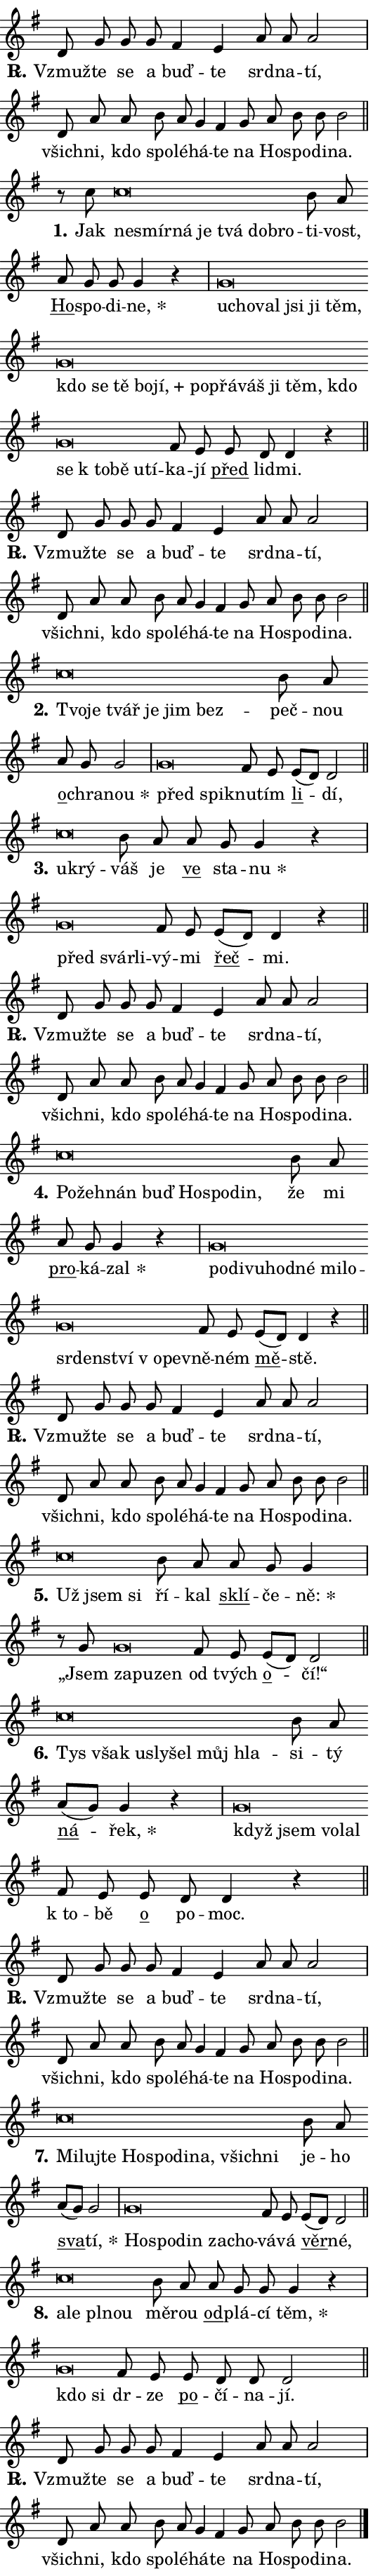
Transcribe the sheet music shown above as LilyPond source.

\version "2.24.0"
\header { tagline = "" }
\paper {
  indent = 0\cm
  top-margin = 0\cm
  right-margin = 0.13\cm % to fit lyric hyphens
  bottom-margin = 0\cm
  left-margin = 0\cm
  paper-width = 9\cm
  page-breaking = #ly:one-page-breaking
  system-system-spacing.basic-distance = #11
  score-system-spacing.basic-distance = #11
  ragged-last = ##f
}


%% Author: Thomas Morley
%% https://lists.gnu.org/archive/html/lilypond-user/2020-05/msg00002.html
#(define (line-position grob)
"Returns position of @var[grob} in current system:
   @code{'start}, if at first time-step
   @code{'end}, if at last time-step
   @code{'middle} otherwise
"
  (let* ((col (ly:item-get-column grob))
         (ln (ly:grob-object col 'left-neighbor))
         (rn (ly:grob-object col 'right-neighbor))
         (col-to-check-left (if (ly:grob? ln) ln col))
         (col-to-check-right (if (ly:grob? rn) rn col))
         (break-dir-left
           (and
             (ly:grob-property col-to-check-left 'non-musical #f)
             (ly:item-break-dir col-to-check-left)))
         (break-dir-right
           (and
             (ly:grob-property col-to-check-right 'non-musical #f)
             (ly:item-break-dir col-to-check-right))))
        (cond ((eqv? 1 break-dir-left) 'start)
              ((eqv? -1 break-dir-right) 'end)
              (else 'middle))))

#(define (tranparent-at-line-position vctor)
  (lambda (grob)
  "Relying on @code{line-position} select the relevant enry from @var{vctor}.
Used to determine transparency,"
    (case (line-position grob)
      ((end) (not (vector-ref vctor 0)))
      ((middle) (not (vector-ref vctor 1)))
      ((start) (not (vector-ref vctor 2))))))

noteHeadBreakVisibility =
#(define-music-function (break-visibility)(vector?)
"Makes @code{NoteHead}s transparent relying on @var{break-visibility}"
#{
  \override NoteHead.transparent =
    #(tranparent-at-line-position break-visibility)
#})

#(define delete-ledgers-for-transparent-note-heads
  (lambda (grob)
    "Reads whether a @code{NoteHead} is transparent.
If so this @code{NoteHead} is removed from @code{'note-heads} from
@var{grob}, which is supposed to be @code{LedgerLineSpanner}.
As a result ledgers are not printed for this @code{NoteHead}"
    (let* ((nhds-array (ly:grob-object grob 'note-heads))
           (nhds-list
             (if (ly:grob-array? nhds-array)
                 (ly:grob-array->list nhds-array)
                 '()))
           ;; Relies on the transparent-property being done before
           ;; Staff.LedgerLineSpanner.after-line-breaking is executed.
           ;; This is fragile ...
           (to-keep
             (remove
               (lambda (nhd)
                 (ly:grob-property nhd 'transparent #f))
               nhds-list)))
      ;; TODO find a better method to iterate over grob-arrays, similiar
      ;; to filter/remove etc for lists
      ;; For now rebuilt from scratch
      (set! (ly:grob-object grob 'note-heads)  '())
      (for-each
        (lambda (nhd)
          (ly:pointer-group-interface::add-grob grob 'note-heads nhd))
        to-keep))))

squashNotes = {
  \override NoteHead.X-extent = #'(-0.2 . 0.2)
  \override NoteHead.Y-extent = #'(-0.75 . 0)
  \override NoteHead.stencil =
    #(lambda (grob)
       (let ((pos (ly:grob-property grob 'staff-position)))
         (begin
           (if (< pos -7) (display "ERROR: Lower brevis then expected\n") (display ""))
           (if (<= pos -6) ly:text-interface::print ly:note-head::print))))
}
unSquashNotes = {
  \revert NoteHead.X-extent
  \revert NoteHead.Y-extent
  \revert NoteHead.stencil
}

hideNotes = \noteHeadBreakVisibility #begin-of-line-visible
unHideNotes = \noteHeadBreakVisibility #all-visible

% work-around for resetting accidentals
% https://lilypond.org/doc/v2.23/Documentation/notation/displaying-rhythms#unmetered-music
cadenzaMeasure = {
  \cadenzaOff
  \partial 1024 s1024
  \cadenzaOn
}

#(define-markup-command (accent layout props text) (markup?)
  "Underline accented syllable"
  (interpret-markup layout props
    #{\markup \override #'(offset . 4.3) \underline { #text }#}))

responsum = \markup \concat {
  "R" \hspace #-1.05 \path #0.1 #'((moveto 0 0.07) (lineto 0.9 0.8)) \hspace #0.05 "."
}

spaceSize = #0.6828661417322834 % exact space size for TeX Gyre Schola

\layout {
  \context {
    \Staff
    \remove "Time_signature_engraver"
    \override LedgerLineSpanner.after-line-breaking = #delete-ledgers-for-transparent-note-heads
  }
  \context {
    \Lyrics {
      \override LyricSpace.minimum-distance = \spaceSize
      \override LyricText.font-name = #"TeX Gyre Schola"
      \override LyricText.font-size = 1
      \override StanzaNumber.font-name = #"TeX Gyre Schola Bold"
      \override StanzaNumber.font-size = 1
    }
  }
  \context {
    \Score 
    \override NoteHead.text =
      #(lambda (grob) 
        (let ((pos (ly:grob-property grob 'staff-position)))
          #{\markup {
            \combine
              \halign #-0.55 \raise #(if (= pos -6) 0 0.5) \override #'(thickness . 2) \draw-line #'(3.2 . 0)
              \musicglyph "noteheads.sM1"
          }#}))
  }
}

% magnetic-lyrics.ily
%
%   written by
%     Jean Abou Samra <jean@abou-samra.fr>
%     Werner Lemberg <wl@gnu.org>
%
%   adapted by
%     Jiri Hon <jiri.hon@gmail.com>
%
% Version 2022-Apr-15

% https://www.mail-archive.com/lilypond-user@gnu.org/msg149350.html

#(define (Left_hyphen_pointer_engraver context)
   "Collect syllable-hyphen-syllable occurrences in lyrics and store
them in properties.  This engraver only looks to the left.  For
example, if the lyrics input is @code{foo -- bar}, it does the
following.

@itemize @bullet
@item
Set the @code{text} property of the @code{LyricHyphen} grob between
@q{foo} and @q{bar} to @code{foo}.

@item
Set the @code{left-hyphen} property of the @code{LyricText} grob with
text @q{foo} to the @code{LyricHyphen} grob between @q{foo} and
@q{bar}.
@end itemize

Use this auxiliary engraver in combination with the
@code{lyric-@/text::@/apply-@/magnetic-@/offset!} hook."
   (let ((hyphen #f)
         (text #f))
     (make-engraver
      (acknowledgers
       ((lyric-syllable-interface engraver grob source-engraver)
        (set! text grob)))
      (end-acknowledgers
       ((lyric-hyphen-interface engraver grob source-engraver)
        ;(when (not (grob::has-interface grob 'lyric-space-interface))
          (set! hyphen grob)));)
      ((stop-translation-timestep engraver)
       (when (and text hyphen)
         (ly:grob-set-object! text 'left-hyphen hyphen))
       (set! text #f)
       (set! hyphen #f)))))

#(define (lyric-text::apply-magnetic-offset! grob)
   "If the space between two syllables is less than the value in
property @code{LyricText@/.details@/.squash-threshold}, move the right
syllable to the left so that it gets concatenated with the left
syllable.

Use this function as a hook for
@code{LyricText@/.after-@/line-@/breaking} if the
@code{Left_@/hyphen_@/pointer_@/engraver} is active."
   (let ((hyphen (ly:grob-object grob 'left-hyphen #f)))
     (when hyphen
       (let ((left-text (ly:spanner-bound hyphen LEFT)))
         (when (grob::has-interface left-text 'lyric-syllable-interface)
           (let* ((common (ly:grob-common-refpoint grob left-text X))
                  (this-x-ext (ly:grob-extent grob common X))
                  (left-x-ext
                   (begin
                     ;; Trigger magnetism for left-text.
                     (ly:grob-property left-text 'after-line-breaking)
                     (ly:grob-extent left-text common X)))
                  ;; `delta` is the gap width between two syllables.
                  (delta (- (interval-start this-x-ext)
                            (interval-end left-x-ext)))
                  (details (ly:grob-property grob 'details))
                  (threshold (assoc-get 'squash-threshold details 0.2)))
             (when (< delta threshold)
               (let* (;; We have to manipulate the input text so that
                      ;; ligatures crossing syllable boundaries are not
                      ;; disabled.  For languages based on the Latin
                      ;; script this is essentially a beautification.
                      ;; However, for non-Western scripts it can be a
                      ;; necessity.
                      (lt (ly:grob-property left-text 'text))
                      (rt (ly:grob-property grob 'text))
                      (is-space (grob::has-interface hyphen 'lyric-space-interface))
                      (space (if is-space " " ""))
                      (extra-delta (if is-space spaceSize 0))
                      ;; Append new syllable.
                      (ltrt-space (if (and (string? lt) (string? rt))
                                (string-append lt space rt)
                                (make-concat-markup (list lt space rt))))
                      ;; Right-align `ltrt` to the right side.
                      (ltrt-space-markup (grob-interpret-markup
                               grob
                               (make-translate-markup
                                (cons (interval-length this-x-ext) 0)
                                (make-right-align-markup ltrt-space)))))
                 (begin
                   ;; Don't print `left-text`.
                   (ly:grob-set-property! left-text 'stencil #f)
                   ;; Set text and stencil (which holds all collected
                   ;; syllables so far) and shift it to the left.
                   (ly:grob-set-property! grob 'text ltrt-space)
                   (ly:grob-set-property! grob 'stencil ltrt-space-markup)
                   (ly:grob-translate-axis! grob (- (- delta extra-delta)) X))))))))))


#(define (lyric-hyphen::displace-bounds-first grob)
   ;; Make very sure this callback isn't triggered too early.
   (let ((left (ly:spanner-bound grob LEFT))
         (right (ly:spanner-bound grob RIGHT)))
     (ly:grob-property left 'after-line-breaking)
     (ly:grob-property right 'after-line-breaking)
     (ly:lyric-hyphen::print grob)))

squashThreshold = #0.4

\layout {
  \context {
    \Lyrics
    \consists #Left_hyphen_pointer_engraver
    \override LyricText.after-line-breaking =
      #lyric-text::apply-magnetic-offset!
    \override LyricHyphen.stencil = #lyric-hyphen::displace-bounds-first
    \override LyricText.details.squash-threshold = \squashThreshold
    \override LyricHyphen.minimum-distance = 0
    \override LyricHyphen.minimum-length = \squashThreshold
  }
}

squashText = \override LyricText.details.squash-threshold = 9999
unSquashText = \override LyricText.details.squash-threshold = \squashThreshold

leftText = \override LyricText.self-alignment-X = #LEFT
unLeftText = \revert LyricText.self-alignment-X

starOffset = #(lambda (grob) 
                (let ((x_offset (ly:self-alignment-interface::aligned-on-x-parent grob)))
                  (if (= x_offset 0) 0 (+ x_offset 1.2))))

star = #(define-music-function (syllable)(string?)
"Append star separator at the end of a syllable"
#{
  \once \override LyricText.X-offset = #starOffset
  \lyricmode { \markup {
    #syllable
    \override #'((font-name . "TeX Gyre Schola Bold")) \hspace #0.2 \lower #0.65 \larger "*"
  } }
#})

starAccent = #(define-music-function (syllable)(string?)
"Append star separator at the end of a syllable and make accent"
#{
  \once \override LyricText.X-offset = #starOffset
  \lyricmode { \markup {
    \accent #syllable
    \override #'((font-name . "TeX Gyre Schola Bold")) \hspace #0.2 \lower #0.65 \larger "*"
  } }
#})

breath = #(define-music-function (syllable)(string?)
"Append breathing indicator at the end of a syllable"
#{
  \lyricmode { \markup { #syllable "+" } }
#})

optionalBreath = #(define-music-function (syllable)(string?)
"Append optional breathing indicator at the end of a syllable"
#{
  \lyricmode { \markup { #syllable "(+)" } }
#})


\score {
    <<
        \new Voice = "melody" { \cadenzaOn \key g \major \relative { d'8 g g g fis4 e a8 a a2 \cadenzaMeasure \bar "|" d,8 a' a \bar "" b a \bar "" g4 fis \bar "" g8 a b b b2 \cadenzaMeasure \bar "||" \break } }
        \new Lyrics \lyricsto "melody" { \lyricmode { \set stanza = \responsum
Vzmuž -- te se a buď -- te srd -- na -- tí, všich -- ni, kdo spo -- lé -- há -- te na Ho -- spo -- di -- na. } }
    >>
    \layout {}
}

\score {
    <<
        \new Voice = "melody" { \cadenzaOn \key g \major \relative { r8 c''8 \squashNotes c\breve*1/16 \hideNotes \breve*1/16 \bar "" \breve*1/16 \bar "" \breve*1/16 \bar "" \breve*1/16 \bar "" \breve*1/16 \breve*1/16 \bar "" \unHideNotes \unSquashNotes b8 a \bar "" a g g g4 r \cadenzaMeasure \bar "|" \squashNotes g\breve*1/16 \hideNotes \breve*1/16 \bar "" \breve*1/16 \bar "" \breve*1/16 \bar "" \breve*1/16 \bar "" \breve*1/16 \bar "" \breve*1/16 \bar "" \breve*1/16 \bar "" \breve*1/16 \bar "" \breve*1/16 \bar "" \breve*1/16 \bar "" \breve*1/16 \bar "" \breve*1/16 \bar "" \breve*1/16 \bar "" \breve*1/16 \bar "" \breve*1/16 \bar "" \breve*1/16 \bar "" \breve*1/16 \bar "" \breve*1/16 \bar "" \breve*1/16 \bar "" \breve*1/16 \breve*1/16 \bar "" \unHideNotes \unSquashNotes fis8 e \bar "" e d d4 r \cadenzaMeasure \bar "||" \break } }
        \new Lyrics \lyricsto "melody" { \lyricmode { \set stanza = "1."
Jak \leftText ne -- \squashText smír -- ná je tvá dob -- ro -- \unLeftText \unSquashText ti -- vost, \markup \accent Ho -- spo -- di -- \star ne, \leftText u -- \squashText cho -- val jsi ji těm, kdo se tě bo -- \breath "jí," po -- přá -- váš ji těm, kdo se "k to" -- bě u -- tí -- \unLeftText \unSquashText ka -- jí \markup \accent před lid -- mi. } }
    >>
    \layout {}
}

\score {
    <<
        \new Voice = "melody" { \cadenzaOn \key g \major \relative { d'8 g g g fis4 e a8 a a2 \cadenzaMeasure \bar "|" d,8 a' a \bar "" b a \bar "" g4 fis \bar "" g8 a b b b2 \cadenzaMeasure \bar "||" \break } }
        \new Lyrics \lyricsto "melody" { \lyricmode { \set stanza = \responsum
Vzmuž -- te se a buď -- te srd -- na -- tí, všich -- ni, kdo spo -- lé -- há -- te na Ho -- spo -- di -- na. } }
    >>
    \layout {}
}

\score {
    <<
        \new Voice = "melody" { \cadenzaOn \key g \major \relative { \squashNotes c''\breve*1/16 \hideNotes \breve*1/16 \bar "" \breve*1/16 \bar "" \breve*1/16 \bar "" \breve*1/16 \breve*1/16 \bar "" \unHideNotes \unSquashNotes b8 a \bar "" a g g2 \cadenzaMeasure \bar "|" \squashNotes g\breve*1/16 \hideNotes \breve*1/16 \bar "" \unHideNotes \unSquashNotes fis8 e \bar "" e[( d)] d2 \cadenzaMeasure \bar "||" \break } }
        \new Lyrics \lyricsto "melody" { \lyricmode { \set stanza = "2."
\leftText Tvo -- \squashText je tvář je jim bez -- \unLeftText \unSquashText peč -- nou \markup \accent o -- chra -- \star nou \leftText před \squashText spik -- \unLeftText \unSquashText nu -- tím \markup \accent li -- dí, } }
    >>
    \layout {}
}

\score {
    <<
        \new Voice = "melody" { \cadenzaOn \key g \major \relative { \squashNotes c''\breve*1/16 \hideNotes \breve*1/16 \bar "" \unHideNotes \unSquashNotes b8 a \bar "" a g g4 r \cadenzaMeasure \bar "|" \squashNotes g\breve*1/16 \hideNotes \breve*1/16 \breve*1/16 \bar "" \unHideNotes \unSquashNotes fis8 e \bar "" e[( d)] d4 r \cadenzaMeasure \bar "||" \break } }
        \new Lyrics \lyricsto "melody" { \lyricmode { \set stanza = "3."
\leftText u -- \squashText krý -- \unLeftText \unSquashText váš je \markup \accent ve sta -- \star nu \leftText před \squashText svár -- li -- \unLeftText \unSquashText vý -- mi \markup \accent řeč -- mi. } }
    >>
    \layout {}
}

\score {
    <<
        \new Voice = "melody" { \cadenzaOn \key g \major \relative { d'8 g g g fis4 e a8 a a2 \cadenzaMeasure \bar "|" d,8 a' a \bar "" b a \bar "" g4 fis \bar "" g8 a b b b2 \cadenzaMeasure \bar "||" \break } }
        \new Lyrics \lyricsto "melody" { \lyricmode { \set stanza = \responsum
Vzmuž -- te se a buď -- te srd -- na -- tí, všich -- ni, kdo spo -- lé -- há -- te na Ho -- spo -- di -- na. } }
    >>
    \layout {}
}

\score {
    <<
        \new Voice = "melody" { \cadenzaOn \key g \major \relative { \squashNotes c''\breve*1/16 \hideNotes \breve*1/16 \bar "" \breve*1/16 \bar "" \breve*1/16 \bar "" \breve*1/16 \bar "" \breve*1/16 \breve*1/16 \bar "" \unHideNotes \unSquashNotes b8 a \bar "" a g g4 r \cadenzaMeasure \bar "|" \squashNotes g\breve*1/16 \hideNotes \breve*1/16 \bar "" \breve*1/16 \bar "" \breve*1/16 \bar "" \breve*1/16 \bar "" \breve*1/16 \bar "" \breve*1/16 \bar "" \breve*1/16 \bar "" \breve*1/16 \bar "" \breve*1/16 \bar "" \breve*1/16 \breve*1/16 \bar "" \unHideNotes \unSquashNotes fis8 e \bar "" e[( d)] d4 r \cadenzaMeasure \bar "||" \break } }
        \new Lyrics \lyricsto "melody" { \lyricmode { \set stanza = "4."
\leftText Po -- \squashText žeh -- nán buď Ho -- spo -- din, \unLeftText \unSquashText že mi \markup \accent pro -- ká -- \star zal \leftText po -- \squashText di -- vu -- hod -- né mi -- lo -- sr -- den -- ství "v o" -- pev -- \unLeftText \unSquashText ně -- ném \markup \accent mě -- stě. } }
    >>
    \layout {}
}

\score {
    <<
        \new Voice = "melody" { \cadenzaOn \key g \major \relative { d'8 g g g fis4 e a8 a a2 \cadenzaMeasure \bar "|" d,8 a' a \bar "" b a \bar "" g4 fis \bar "" g8 a b b b2 \cadenzaMeasure \bar "||" \break } }
        \new Lyrics \lyricsto "melody" { \lyricmode { \set stanza = \responsum
Vzmuž -- te se a buď -- te srd -- na -- tí, všich -- ni, kdo spo -- lé -- há -- te na Ho -- spo -- di -- na. } }
    >>
    \layout {}
}

\score {
    <<
        \new Voice = "melody" { \cadenzaOn \key g \major \relative { \squashNotes c''\breve*1/16 \hideNotes \breve*1/16 \breve*1/16 \bar "" \unHideNotes \unSquashNotes b8 a \bar "" a g g4 \cadenzaMeasure \bar "|" r8 g8 \squashNotes g\breve*1/16 \hideNotes \breve*1/16 \breve*1/16 \bar "" \unHideNotes \unSquashNotes fis8 e \bar "" e[( d)] d2 \cadenzaMeasure \bar "||" \break } }
        \new Lyrics \lyricsto "melody" { \lyricmode { \set stanza = "5."
\leftText Už \squashText jsem si \unLeftText \unSquashText ří -- kal \markup \accent sklí -- če -- \star ně: „Jsem \leftText za -- \squashText pu -- zen \unLeftText \unSquashText od tvých \markup \accent o -- čí!“ } }
    >>
    \layout {}
}

\score {
    <<
        \new Voice = "melody" { \cadenzaOn \key g \major \relative { \squashNotes c''\breve*1/16 \hideNotes \breve*1/16 \bar "" \breve*1/16 \bar "" \breve*1/16 \bar "" \breve*1/16 \bar "" \breve*1/16 \breve*1/16 \bar "" \unHideNotes \unSquashNotes b8 a \bar "" a[( g)] g4 r \cadenzaMeasure \bar "|" \squashNotes g\breve*1/16 \hideNotes \breve*1/16 \bar "" \breve*1/16 \breve*1/16 \bar "" \unHideNotes \unSquashNotes fis8 e \bar "" e d d4 r \cadenzaMeasure \bar "||" \break } }
        \new Lyrics \lyricsto "melody" { \lyricmode { \set stanza = "6."
\leftText Tys \squashText však u -- sly -- šel můj hla -- \unLeftText \unSquashText si -- tý \markup \accent ná -- \star řek, \leftText když \squashText jsem vo -- lal \unLeftText \unSquashText "k to" -- bě \markup \accent o po -- moc. } }
    >>
    \layout {}
}

\score {
    <<
        \new Voice = "melody" { \cadenzaOn \key g \major \relative { d'8 g g g fis4 e a8 a a2 \cadenzaMeasure \bar "|" d,8 a' a \bar "" b a \bar "" g4 fis \bar "" g8 a b b b2 \cadenzaMeasure \bar "||" \break } }
        \new Lyrics \lyricsto "melody" { \lyricmode { \set stanza = \responsum
Vzmuž -- te se a buď -- te srd -- na -- tí, všich -- ni, kdo spo -- lé -- há -- te na Ho -- spo -- di -- na. } }
    >>
    \layout {}
}

\score {
    <<
        \new Voice = "melody" { \cadenzaOn \key g \major \relative { \squashNotes c''\breve*1/16 \hideNotes \breve*1/16 \bar "" \breve*1/16 \bar "" \breve*1/16 \bar "" \breve*1/16 \bar "" \breve*1/16 \bar "" \breve*1/16 \bar "" \breve*1/16 \breve*1/16 \bar "" \unHideNotes \unSquashNotes b8 a \bar "" a[( g)] g2 \cadenzaMeasure \bar "|" \squashNotes g\breve*1/16 \hideNotes \breve*1/16 \bar "" \breve*1/16 \bar "" \breve*1/16 \breve*1/16 \bar "" \unHideNotes \unSquashNotes fis8 e \bar "" e[( d)] d2 \cadenzaMeasure \bar "||" \break } }
        \new Lyrics \lyricsto "melody" { \lyricmode { \set stanza = "7."
\leftText Mi -- \squashText luj -- te Ho -- spo -- di -- na, všich -- ni \unLeftText \unSquashText je -- ho \markup \accent sva -- \star tí, \leftText Ho -- \squashText spo -- din za -- cho -- \unLeftText \unSquashText vá -- vá \markup \accent věr -- né, } }
    >>
    \layout {}
}

\score {
    <<
        \new Voice = "melody" { \cadenzaOn \key g \major \relative { \squashNotes c''\breve*1/16 \hideNotes \breve*1/16 \bar "" \breve*1/16 \breve*1/16 \bar "" \unHideNotes \unSquashNotes b8 a \bar "" a g g g4 r \cadenzaMeasure \bar "|" \squashNotes g\breve*1/16 \hideNotes \breve*1/16 \bar "" \unHideNotes \unSquashNotes fis8 e \bar "" e d d d2 \cadenzaMeasure \bar "||" \break } }
        \new Lyrics \lyricsto "melody" { \lyricmode { \set stanza = "8."
\leftText a -- \squashText le pl -- nou \unLeftText \unSquashText mě -- rou \markup \accent od -- plá -- cí \star těm, \leftText kdo \squashText si \unLeftText \unSquashText dr -- ze \markup \accent po -- čí -- na -- jí. } }
    >>
    \layout {}
}

\score {
    <<
        \new Voice = "melody" { \cadenzaOn \key g \major \relative { d'8 g g g fis4 e a8 a a2 \cadenzaMeasure \bar "|" d,8 a' a \bar "" b a \bar "" g4 fis \bar "" g8 a b b b2 \cadenzaMeasure \bar "||" \break } \bar "|." }
        \new Lyrics \lyricsto "melody" { \lyricmode { \set stanza = \responsum
Vzmuž -- te se a buď -- te srd -- na -- tí, všich -- ni, kdo spo -- lé -- há -- te na Ho -- spo -- di -- na. } }
    >>
    \layout {}
}
